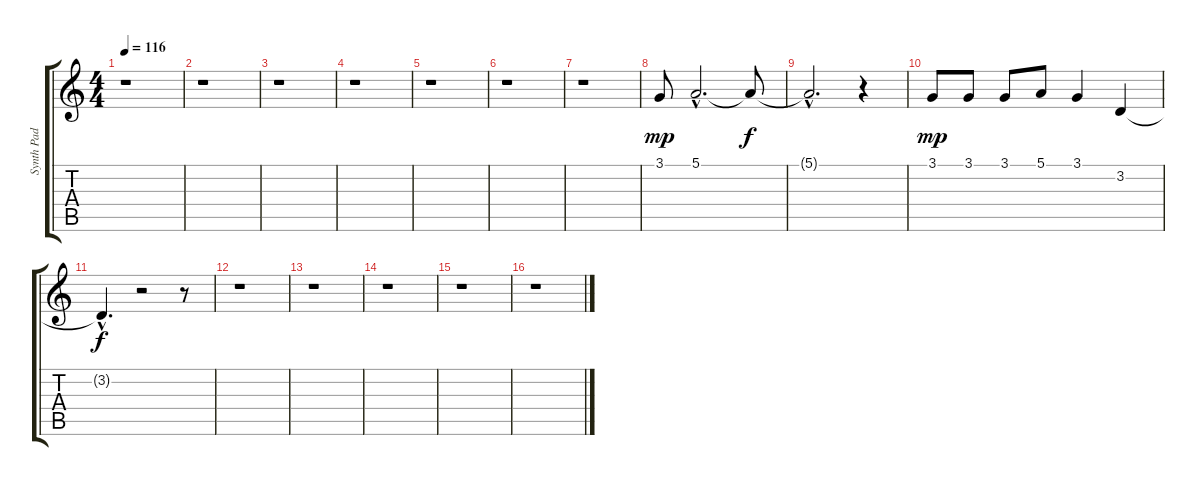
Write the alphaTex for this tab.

\track ("Synth Pad (Halo)    " "Synth Pad ") {instrument pad7halo}
\staff {score tabs}
\tuning (E4 B3 G3 D3 A2 E2) {hide}
\ts (4 4)
\tempo 116
\clef g2
\ks c
r.1{dy f} |
r.1 |
r.1 |
r.1 |
r.1 |
r.1 |
r.1 |
3.1.8{dy mp volume 16} 5.1{hac}.2{d} 5.1{t}.8{dy f} |
5.1{hac t}.2{d} r.4 |
3.1.8{dy mp volume 16} 3.1.8 3.1.8 5.1.8 3.1.4 3.2.4 |
3.2{hac t}.4{d dy f} r.2 r.8 |
r.1 |
r.1 |
r.1 |
r.1 |
r.1
